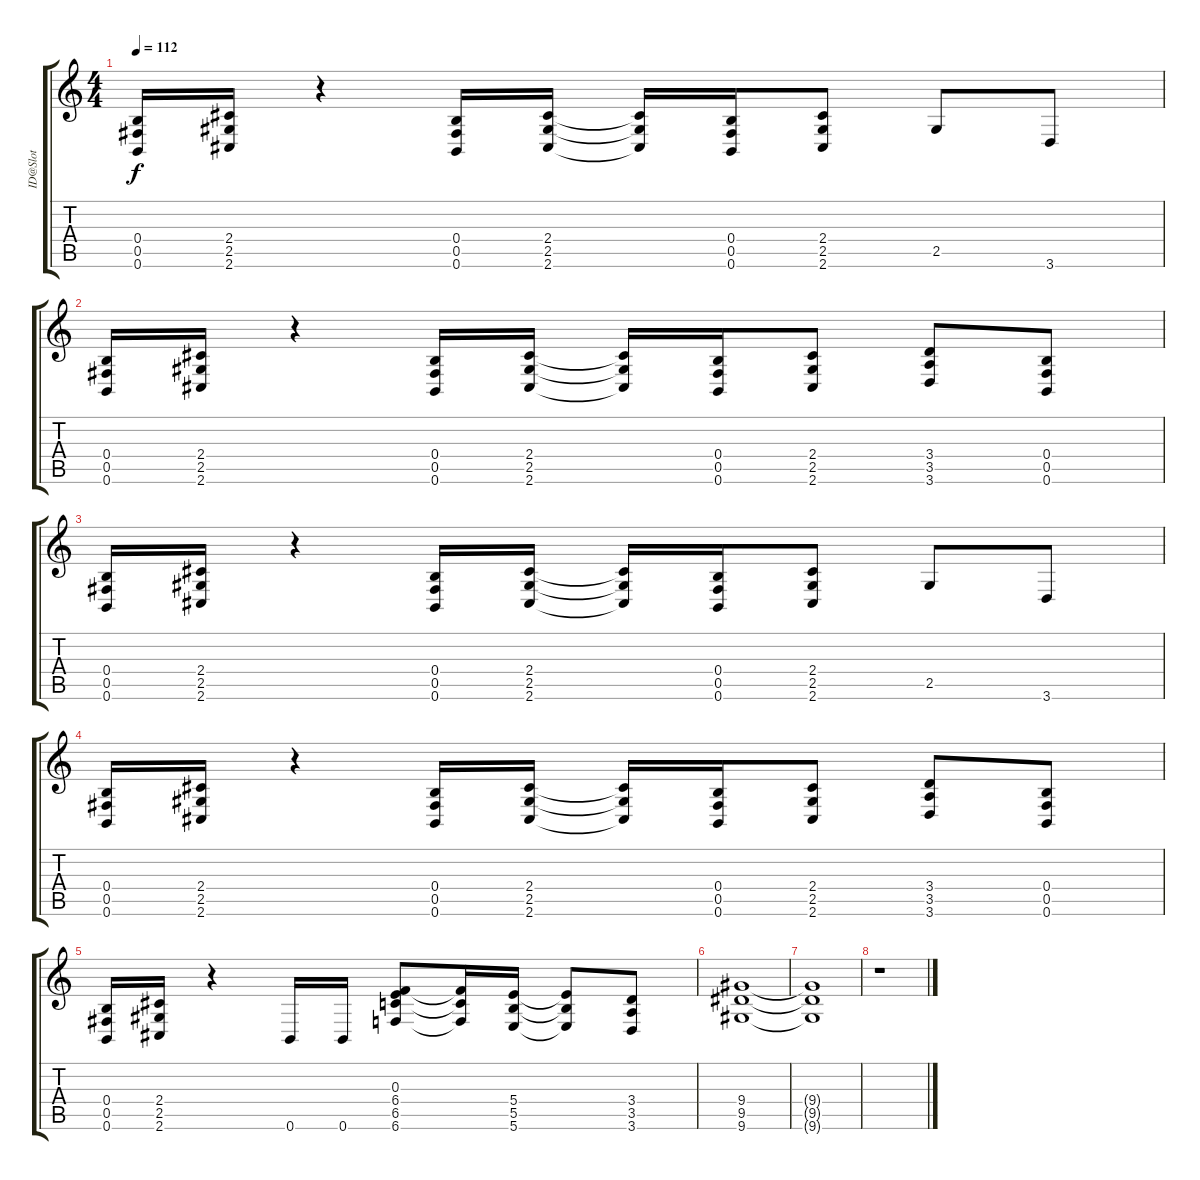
\track ("ID@Slot" "ID@Slot") {instrument distortionguitar}
\staff {score tabs}
\tuning (Db4 Ab3 E3 B2 Gb2 B1) {hide}
\ts (4 4)
\tempo 112
\clef g2
\ks c
(0.4 0.5 0.6).16{dy f} (2.4 2.5 2.6).16 r.4 (0.4 0.5 0.6).16 (2.4 2.5 2.6).16 (2.4{t} 2.5{t} 2.6{t}).16 (0.4 0.5 0.6).16 (2.4 2.5 2.6).8 2.5.8 3.6.8 |
(0.4 0.5 0.6).16 (2.4 2.5 2.6).16 r.4 (0.4 0.5 0.6).16 (2.4 2.5 2.6).16 (2.4{t} 2.5{t} 2.6{t}).16 (0.4 0.5 0.6).16 (2.4 2.5 2.6).8 (3.4 3.5 3.6).8 (0.4 0.5 0.6).8 |
(0.4 0.5 0.6).16 (2.4 2.5 2.6).16 r.4 (0.4 0.5 0.6).16 (2.4 2.5 2.6).16 (2.4{t} 2.5{t} 2.6{t}).16 (0.4 0.5 0.6).16 (2.4 2.5 2.6).8 2.5.8 3.6.8 |
(0.4 0.5 0.6).16 (2.4 2.5 2.6).16 r.4 (0.4 0.5 0.6).16 (2.4 2.5 2.6).16 (2.4{t} 2.5{t} 2.6{t}).16 (0.4 0.5 0.6).16 (2.4 2.5 2.6).8 (3.4 3.5 3.6).8 (0.4 0.5 0.6).8 |
(0.4 0.5 0.6).16 (2.4 2.5 2.6).16 r.4 0.6.16 0.6.16 (0.3 6.4 6.5 6.6).8 (6.4{t} 6.5{t} 6.6{t}).16 (5.4 5.5 5.6).16 (5.4{t} 5.5{t} 5.6{t}).8 (3.4 3.5 3.6).8 |
(9.4 9.5 9.6).1 |
(9.4{t} 9.5{t} 9.6{t}).1 |
r.1
